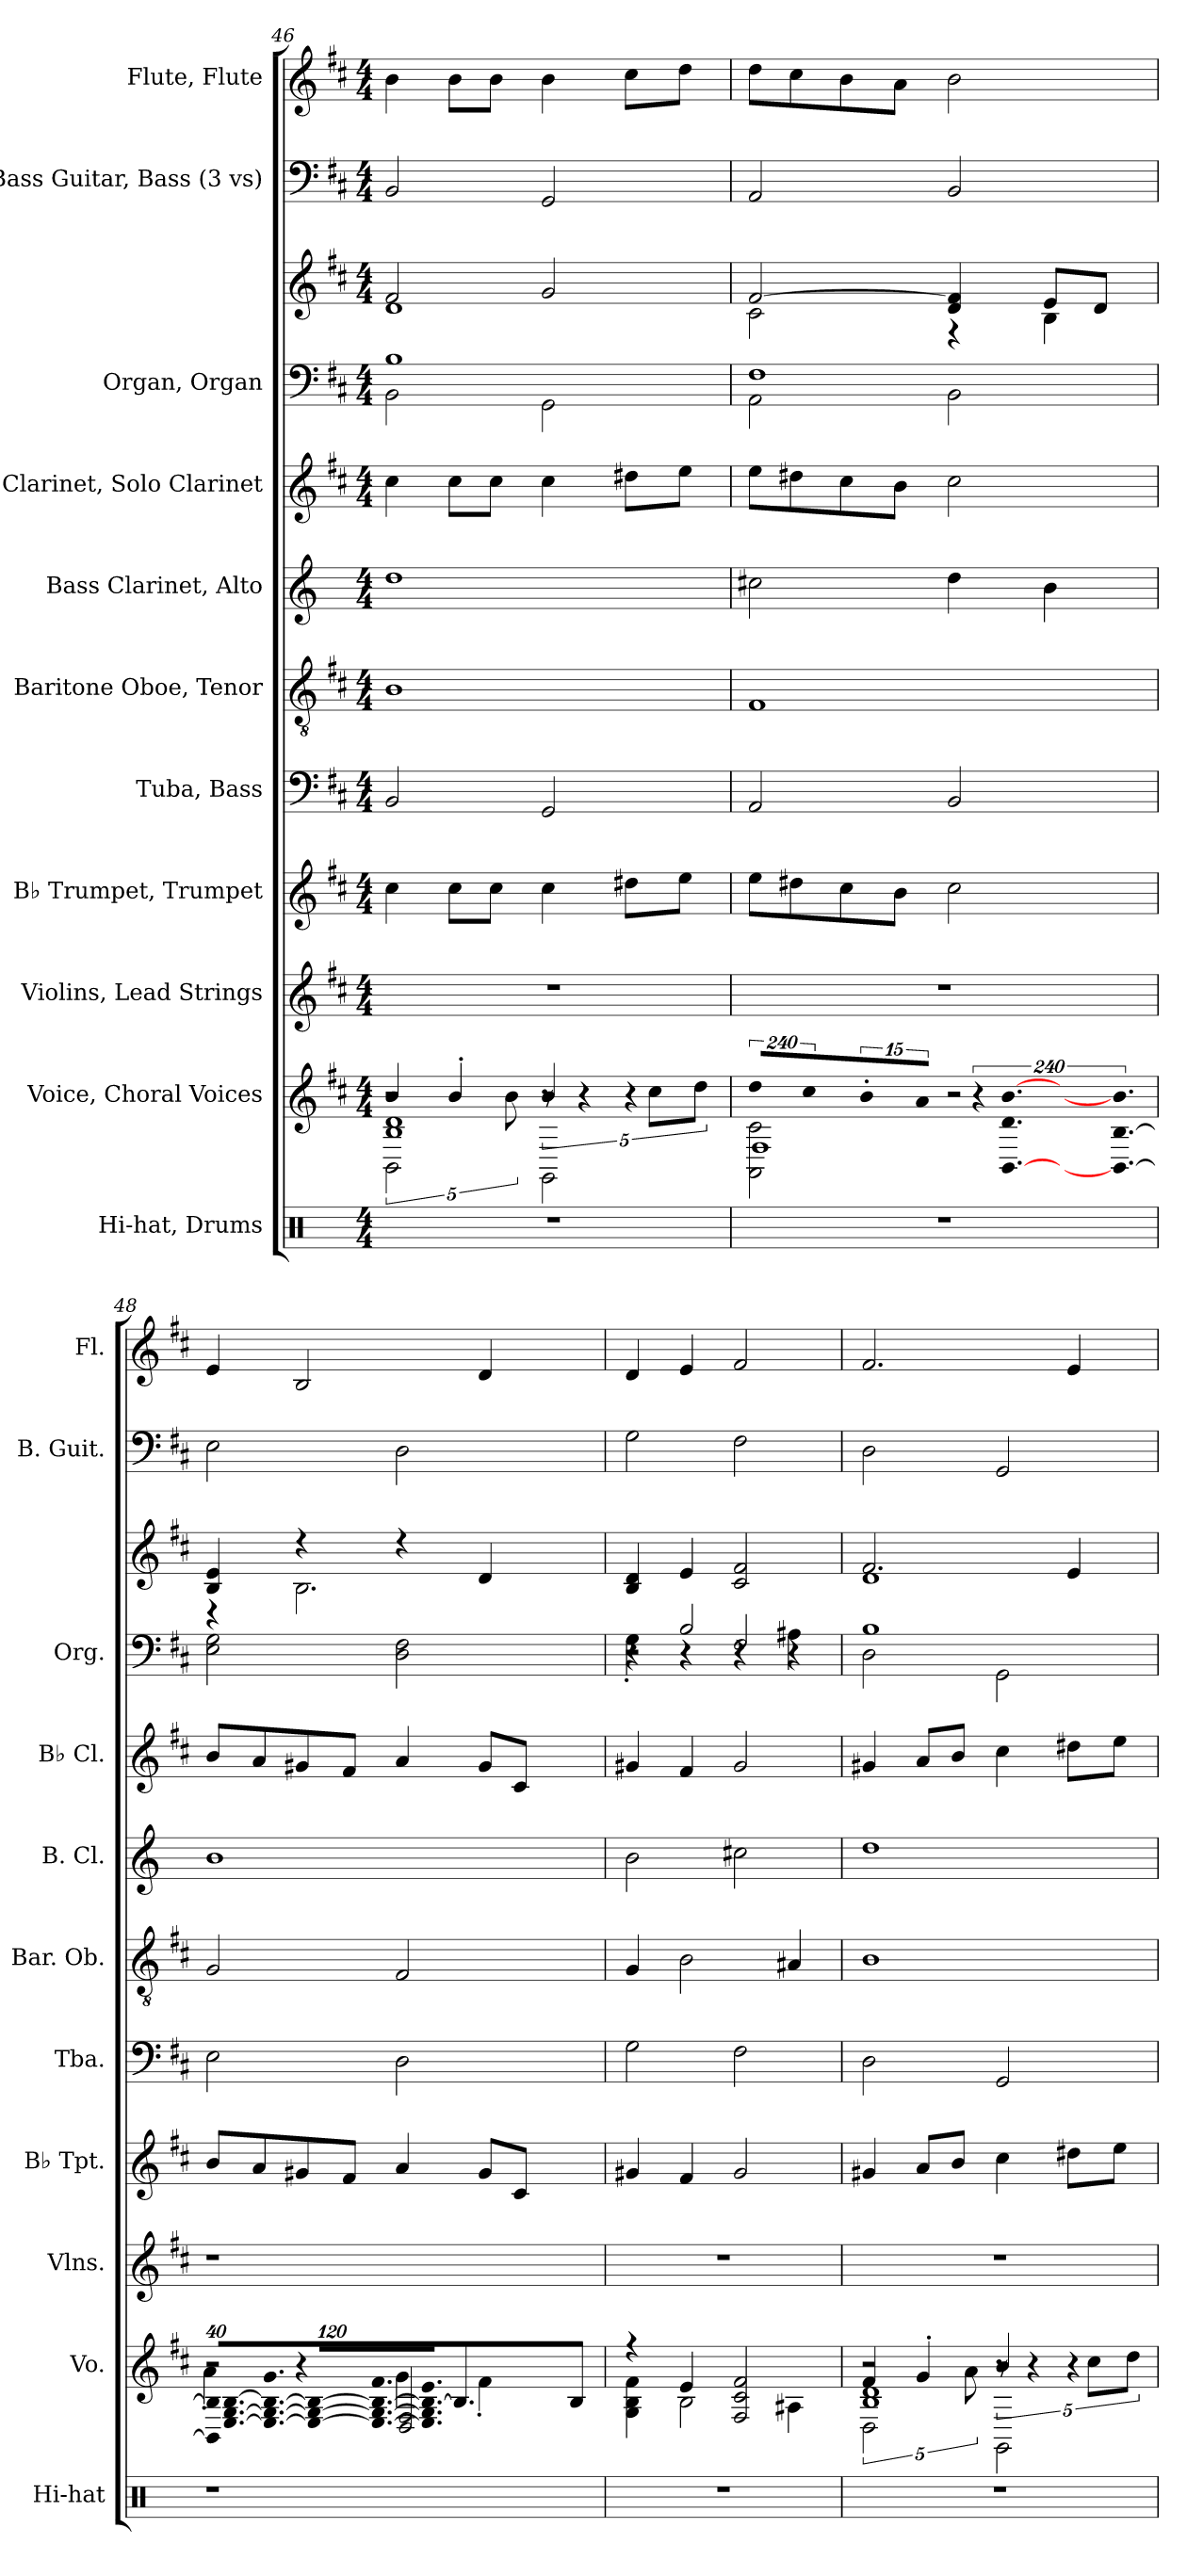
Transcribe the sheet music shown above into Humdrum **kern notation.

**kern	**kern	**kern	**kern	**kern	**kern	**kern	**kern	**kern	**kern	**kern	**kern
*part11	*part10	*part9	*part8	*part7	*part6	*part5	*part4	*part3	*part3	*part2	*part1
*staff12	*staff11	*staff10	*staff9	*staff8	*staff7	*staff6	*staff5	*staff4	*staff3	*staff2	*staff1
*I"Hi-hat, Drums	*I"Voice, Choral Voices	*I"Violins, Lead Strings	*I"B♭ Trumpet, Trumpet	*I"Tuba, Bass	*I"Baritone Oboe, Tenor	*I"Bass Clarinet, Alto	*I"B♭ Clarinet, Solo Clarinet	*I"Organ, Organ	*	*I"Bass Guitar, Bass (3 vs)	*I"Flute, Flute
*I'Hi-hat	*I'Vo.	*I'Vlns.	*I'B♭ Tpt.	*I'Tba.	*I'Bar. Ob.	*I'B. Cl.	*I'B♭ Cl.	*I'Org.	*	*I'B. Guit.	*I'Fl.
*clefX	*clefG2	*clefG2	*clefG2	*clefF4	*clefGv2	*clefG2	*clefG2	*clefF4	*clefG2	*clefF4	*clefG2
*	*	*	*ITrd1c2	*	*	*ITrd8c14	*ITrd1c2	*	*	*ITrd7c12	*
*k[]	*k[f#c#]	*k[f#c#]	*k[]	*k[f#c#]	*k[f#c#]	*k[]	*k[]	*k[f#c#]	*k[f#c#]	*k[f#c#]	*k[f#c#]
*M4/4	*M4/4	*M4/4	*M4/4	*M4/4	*M4/4	*M4/4	*M4/4	*M4/4	*M4/4	*M4/4	*M4/4
=46	=46	=46	=46	=46	=46	=46	=46	=46	=46	=46	=46
*	*^	*	*	*	*	*	*	*^	*^	*	*
*	*	*^	*	*	*	*	*	*	*	*	*	*	*	*
*	*	*	*^	*	*	*	*	*	*	*	*	*	*	*	*
1r	4b/	5%2BB\	1B 1d	2r	1r	4b\	2BB/	1B	1d	4b\	1B	2BB\	2f#/	1d	2BBB/	4b\
.	4b'/	.	.	.	.	8b\L	.	.	.	8b\L	.	.	.	.	.	8b\L
.	.	.	.	.	.	8b\J	.	.	.	8b\J	.	.	.	.	.	8b\J
.	.	10b\	.	.	.	.	.	.	.	.	.	.	.	.	.	.
.	4b/	10r	.	2GG\	.	4b\	2GG/	.	.	4b\	.	2GG\	2g/	.	2GGG/	4b\
.	.	5r	.	.	.	.	.	.	.	.	.	.	.	.	.	.
.	4r	.	.	.	.	8cc#X\L	.	.	.	8cc#X\L	.	.	.	.	.	8cc#\L
.	.	10cc#\L	.	.	.	.	.	.	.	.	.	.	.	.	.	.
.	.	.	.	.	.	8dd\J	.	.	.	8dd\J	.	.	.	.	.	8dd\J
.	.	10dd\J	.	.	.	.	.	.	.	.	.	.	.	.	.	.
*	*	*v	*v	*v	*	*	*	*	*	*	*	*	*	*	*	*
=47	=47	=47	=47	=47	=47	=47	=47	=47	=47	=47	=47	=47	=47	=47
!	!LO:N:vis=8	!	!	!	!	!	!	!	!	!	!	!	!	!
*	*	*^	*	*	*	*	*	*	*	*	*	*	*	*
1r	960%137dd/L	2AA\ 2c#\	1F#	1r	8dd\L	2AA/	1F#	2c#X\	8dd\L	1F#	2AA\	[2f#/	2c#\	2AAA/	8dd\L
.	.	.	.	.	8cc#X\	.	.	.	8cc#X\	.	.	.	.	.	8cc#\
!	!LO:N:vis=8	!	!	!	!	!	!	!	!	!	!	!	!	!	!
.	960%137cc#/	.	.	.	.	.	.	.	.	.	.	.	.	.	.
.	.	.	.	.	8b\	.	.	.	8b\	.	.	.	.	.	8b\
.	1920ryy	.	.	.	.	.	.	.	.	.	.	.	.	.	.
!	!LO:N:vis=8	!	!	!	!	!	!	!	!	!	!	!	!	!	!
.	960%137b'/	.	.	.	.	.	.	.	.	.	.	.	.	.	.
.	.	.	.	.	8a\J	.	.	.	8a\J	.	.	.	.	.	8a\J
!	!LO:N:vis=16	!	!	!	!	!	!	!	!	!	!	!	!	!	!
.	1920%137a/Jk	.	.	.	.	.	.	.	.	.	.	.	.	.	.
!	!LO:N:vis=16	!	!	!	!	!	!	!	!	!	!	!	!	!	!
.	1920%137r	2r	.	.	2b\	2BB/	.	4d\	2b\	.	2BB\	4d/ 4f#/]	4r	2BBB/	2b\
!	!LO:N:vis=4.	!	!	!	!	!	!	!	!	!	!	!	!	!	!
.	[640%137BB/ 640%137d/ [640%137b/	.	.	.	.	.	.	.	.	.	.	.	.	.	.
.	.	.	.	.	.	.	.	4B\	.	.	.	8e/L	4B\	.	.
.	1920ryy	.	.	.	.	.	.	.	.	.	.	.	.	.	.
!	!LO:N:vis=4.	!	!	!	!	!	!	!	!	!	!	!	!	!	!
.	640%137BB/_ [640%137B/ 640%137b/]	.	.	.	.	.	.	.	.	.	.	.	.	.	.
.	.	.	.	.	.	.	.	.	.	.	.	8d/J	.	.	.
*	*	*	*	*	*	*	*	*	*	*v	*v	*	*	*	*
!!LO:PB:g=z
=48	=48	=48	=48	=48	=48	=48	=48	=48	=48	=48	=48	=48	=48	=48
*	*Xbrackettup	*	*	*	*	*	*	*	*	*	*	*	*	*
!	!LO:N:vis=32	!	!	!	!	!	!	!	!	!	!	!	!	!
1r	640%23BB/] 640%23B/]KLL	4a'\	2r	1r	8a/L	2E\	2G/	1B	8a/L	2E\ 2G\	4B/ 4e/	4r	2EE\	4e/
!	!LO:N:vis=16.	!	!	!	!	!	!	!	!	!	!	!	!	!
.	[960%103E/ [960%103G/ [960%103B/	.	.	.	.	.	.	.	.	.	.	.	.	.
.	.	.	.	.	8g/	.	.	.	8g/	.	.	.	.	.
!	!LO:N:vis=16.	!	!	!	!	!	!	!	!	!	!	!	!	!
.	960%103E/_ 960%103G/_ 960%103B/_ 960%103g/JJ	.	.	.	.	.	.	.	.	.	.	.	.	.
.	.	4r	.	.	8f#X/	.	.	.	8f#X/	.	4r	2.B\	.	2B/
!	!LO:N:vis=32	!	!	!	!	!	!	!	!	!	!	!	!	!
.	640%23E/_ 640%23G/_ 640%23B/_KLL	.	.	.	.	.	.	.	.	.	.	.	.	.
!	!LO:N:vis=16.	!	!	!	!	!	!	!	!	!	!	!	!	!
.	960%103E/_ 960%103G/_ 960%103B/_ 960%103f#/	.	.	.	.	.	.	.	.	.	.	.	.	.
.	.	.	.	.	8e/J	.	.	.	8e/J	.	.	.	.	.
!	!LO:N:vis=16.	!	!	!	!	!	!	!	!	!	!	!	!	!
.	960%103E/] 960%103G/] 960%103B/_ 960%103e/JJ	.	.	.	.	.	.	.	.	.	.	.	.	.
.	.	4g\	2D/ 2F#/	.	4g/	2D\	2F#/	.	4g/	2D\ 2F#\	4r	.	2DD\	.
.	4.B/]	.	.	.	.	.	.	.	.	.	.	.	.	.
.	.	4f#'\	.	.	8f#/L	.	.	.	8f#/L	.	4d/	.	.	4d/
.	.	.	.	.	8B/J	.	.	.	8B/J	.	.	.	.	.
.	8B/	.	.	.	.	.	.	.	.	.	.	.	.	.
960ryy	.	960ryy	960ryy	960ryy	960ryy	960ryy	960ryy	960ryy	960ryy	960ryy	960ryy	960ryy	960ryy	960ryy
*	*	*v	*v	*	*	*	*	*	*	*	*v	*v	*	*
=49	=49	=49	=49	=49	=49	=49	=49	=49	=49	=49	=49	=49
*	*	*	*	*	*	*	*	*	*^	*	*	*
*	*	*	*	*	*	*	*	*	*	*^	*	*	*
1r	4r	4G\ 4B\ 4f#\	1r	4f#X/	2G\	4G/	2B\	4f#X/	4r	4G'\	2r	4B/ 4d/	2GG\	4d/
.	4e/	2B\	.	4e/	.	2B\	.	4e/	2B/	4r	.	4e/	.	4e/
.	2F#/ 2c#/ 2f#/	.	.	2f#/	2F#\	.	2c#X\	2f#/	.	4r	2F#/	2c#/ 2f#/	2FF#\	2f#/
.	.	4A#X\	.	.	.	4A#X/	.	.	4r	4A#X\	.	.	.	.
*	*	*	*	*	*	*	*	*	*v	*v	*v	*	*	*
=50	=50	=50	=50	=50	=50	=50	=50	=50	=50	=50	=50	=50
*	*	*brackettup	*	*	*	*	*	*	*	*	*	*
*	*^	*^	*	*	*	*	*	*	*^	*^	*	*
1r	4f#/	5%2D\	1B 1d	2r	1r	4f#X/	2D\	1B	1d	4f#X/	1B	2D\	2.f#/	1d	2DD\	2.f#/
.	4g'/	.	.	.	.	8g/L	.	.	.	8g/L	.	.	.	.	.	.
.	.	.	.	.	.	8a/J	.	.	.	8a/J	.	.	.	.	.	.
.	.	10a\	.	.	.	.	.	.	.	.	.	.	.	.	.	.
.	4b/	10r	.	2GG\	.	4b\	2GG/	.	.	4b\	.	2GG\	.	.	2GGG/	.
.	.	5r	.	.	.	.	.	.	.	.	.	.	.	.	.	.
.	4r	.	.	.	.	8cc#X\L	.	.	.	8cc#X\L	.	.	4e/	.	.	4e/
.	.	10cc#\L	.	.	.	.	.	.	.	.	.	.	.	.	.	.
.	.	.	.	.	.	8dd\J	.	.	.	8dd\J	.	.	.	.	.	.
.	.	10dd\J	.	.	.	.	.	.	.	.	.	.	.	.	.	.
*	*	*	*	*	*	*	*	*	*	*	*v	*v	*	*	*	*
*	*v	*v	*v	*v	*	*	*	*	*	*	*	*v	*v	*	*
=	=	=	=	=	=	=	=	=	=	=	=
*-	*-	*-	*-	*-	*-	*-	*-	*-	*-	*-	*-
